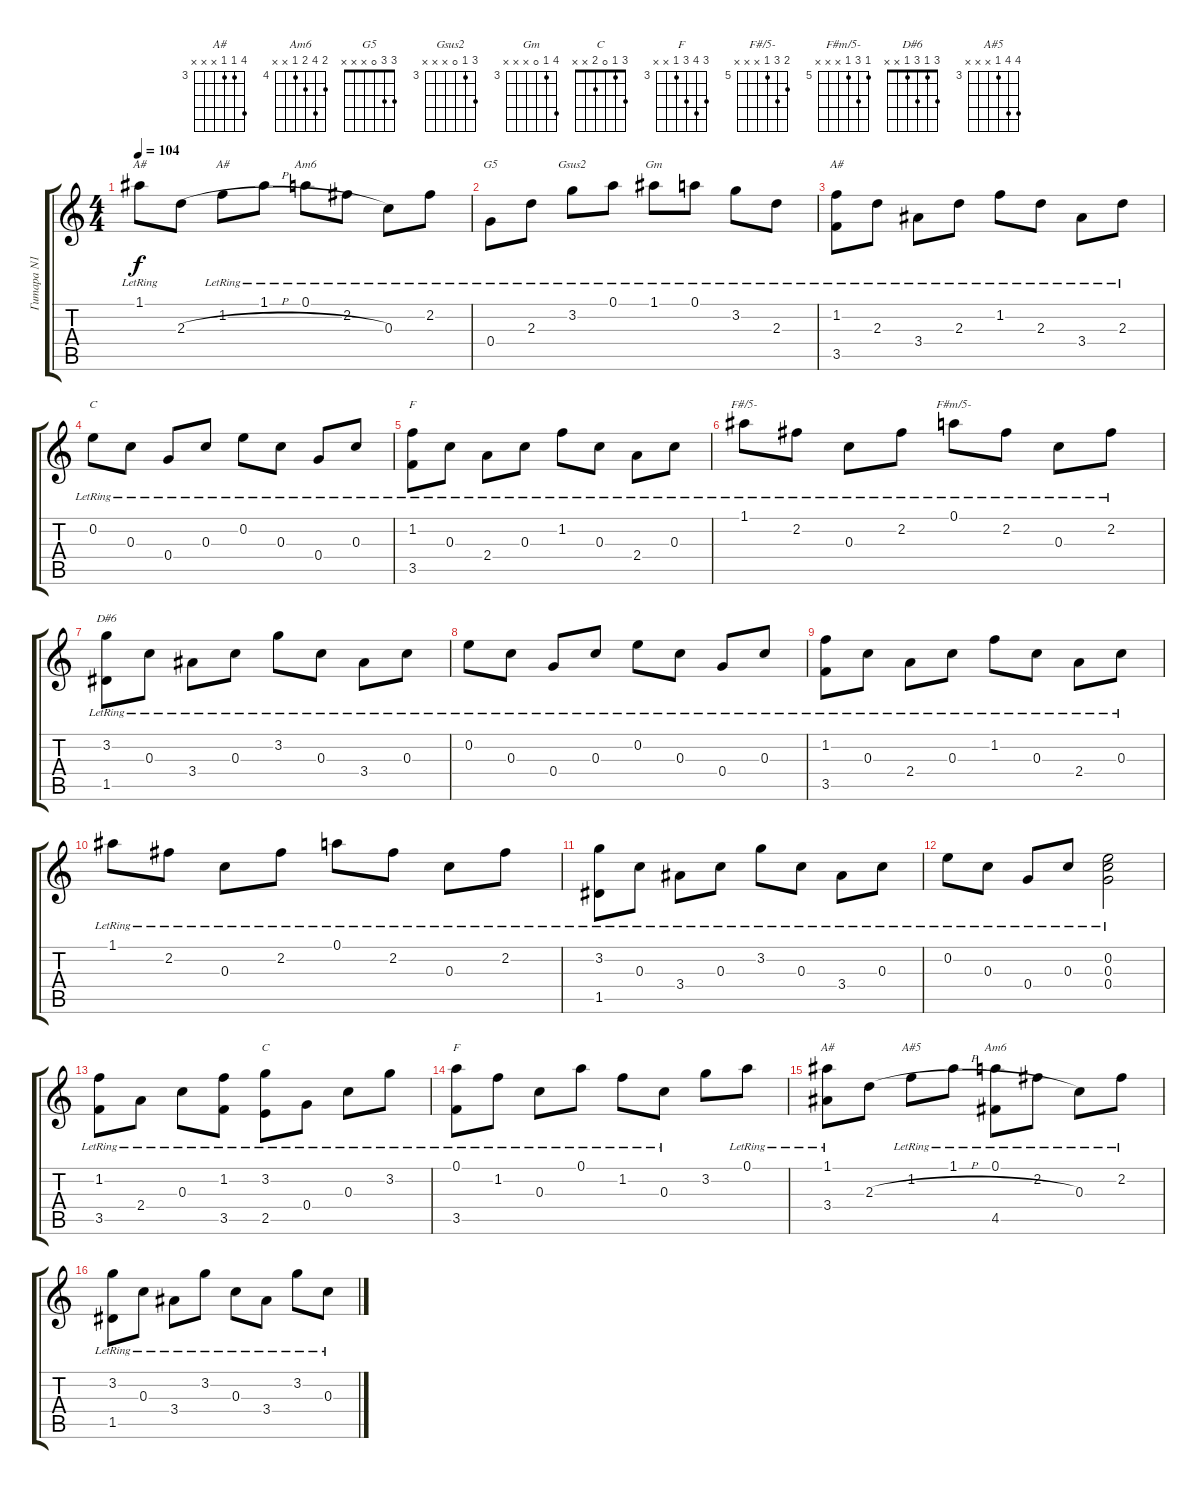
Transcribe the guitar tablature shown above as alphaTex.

\track ("Гитара N1" "Гитара N1") {instrument acousticguitarnylon}
\staff {score tabs}
\tuning (A4 E4 C4 G3 D3 A2) {hide}
\chord ("A#" 6 3 x x x x) {firstfret 3}
\chord ("A#" 6 6 x x x x) {firstfret 6}
\chord ("Am6" 5 7 5 x x x) {firstfret 5}
\chord ("G5" 3 3 0 x x x)
\chord ("Gsus2" 5 3 0 x x x) {firstfret 3}
\chord ("Gm" 6 3 0 x x x) {firstfret 3}
\chord ("A#" 1 3 3 x x x)
\chord ("C" 0 1 0 2 x x)
\chord ("F" 1 1 2 3 x x)
\chord ("F#/5-" 6 7 5 x x x) {firstfret 5}
\chord ("F#m/5-" 5 7 5 x x x) {firstfret 5}
\chord ("D#6" 3 1 3 1 x x)
\chord ("C" 3 1 0 2 x x)
\chord ("F" 5 6 5 3 x x) {firstfret 3}
\chord ("A#" 6 3 3 x x x) {firstfret 3}
\chord ("A#5" 6 6 3 x x x) {firstfret 3}
\chord ("Am6" 5 7 5 4 x x) {firstfret 4}
\ts (4 4)
\tempo 104
\clef g2
\ks c
1.1{lr}.8{ch "A#" dy f} 2.3{h}.8 1.2{lr}.8{ch "A#"} 1.1{lr}.8 0.1{lr}.8{ch "Am6"} 2.2{lr}.8 0.3{lr}.8 2.2{lr}.8 |
0.4{lr}.8{ch "G5"} 2.3{lr}.8 3.2{lr}.8{ch "Gsus2"} 0.1{lr}.8 1.1{lr}.8{ch "Gm"} 0.1{lr}.8 3.2{lr}.8 2.3{lr}.8 |
(1.2{lr} 3.5{lr}).8{ch "A#"} 2.3{lr}.8 3.4{lr}.8 2.3{lr}.8 1.2{lr}.8 2.3{lr}.8 3.4{lr}.8 2.3{lr}.8 |
0.2{lr}.8{ch "C"} 0.3{lr}.8 0.4{lr}.8 0.3{lr}.8 0.2{lr}.8 0.3{lr}.8 0.4{lr}.8 0.3{lr}.8 |
(1.2{lr} 3.5{lr}).8{ch "F"} 0.3{lr}.8 2.4{lr}.8 0.3{lr}.8 1.2{lr}.8 0.3{lr}.8 2.4{lr}.8 0.3{lr}.8 |
1.1{lr}.8{ch "F#/5-"} 2.2{lr}.8 0.3{lr}.8 2.2{lr}.8 0.1{lr}.8{ch "F#m/5-"} 2.2{lr}.8 0.3{lr}.8 2.2{lr}.8 |
(3.2{lr} 1.5{lr}).8{ch "D#6"} 0.3{lr}.8 3.4{lr}.8 0.3{lr}.8 3.2{lr}.8 0.3{lr}.8 3.4{lr}.8 0.3{lr}.8 |
0.2{lr}.8 0.3{lr}.8 0.4{lr}.8 0.3{lr}.8 0.2{lr}.8 0.3{lr}.8 0.4{lr}.8 0.3{lr}.8 |
(1.2{lr} 3.5{lr}).8 0.3{lr}.8 2.4{lr}.8 0.3{lr}.8 1.2{lr}.8 0.3{lr}.8 2.4{lr}.8 0.3{lr}.8 |
1.1{lr}.8 2.2{lr}.8 0.3{lr}.8 2.2{lr}.8 0.1{lr}.8 2.2{lr}.8 0.3{lr}.8 2.2{lr}.8 |
(3.2{lr} 1.5{lr}).8 0.3{lr}.8 3.4{lr}.8 0.3{lr}.8 3.2{lr}.8 0.3{lr}.8 3.4{lr}.8 0.3{lr}.8 |
0.2{lr}.8 0.3{lr}.8 0.4{lr}.8 0.3{lr}.8 (0.2{lr} 0.3{lr} 0.4{lr}).2 |
(1.2{lr} 3.5{lr}).8 2.4{lr}.8 0.3{lr}.8 (1.2{lr} 3.5{lr}).8 (3.2{lr} 2.5{lr}).8{ch "C"} 0.4{lr}.8 0.3{lr}.8 3.2{lr}.8 |
(0.1{lr} 3.5{lr}).8{ch "F"} 1.2{lr}.8 0.3{lr}.8 0.1{lr}.8 1.2{lr}.8 0.3{lr}.8 3.2.8 0.1{lr}.8 |
(1.1{lr} 3.4{lr}).8{ch "A#"} 2.3{h}.8 1.2{lr}.8{ch "A#5"} 1.1{lr}.8 (0.1{lr} 4.5{lr}).8{ch "Am6"} 2.2{lr}.8 0.3{lr}.8 2.2{lr}.8 |
(3.2{lr} 1.5{lr}).8 0.3{lr}.8 3.4{lr}.8 3.2{lr}.8 0.3{lr}.8 3.4{lr}.8 3.2{lr}.8 0.3{lr}.8
